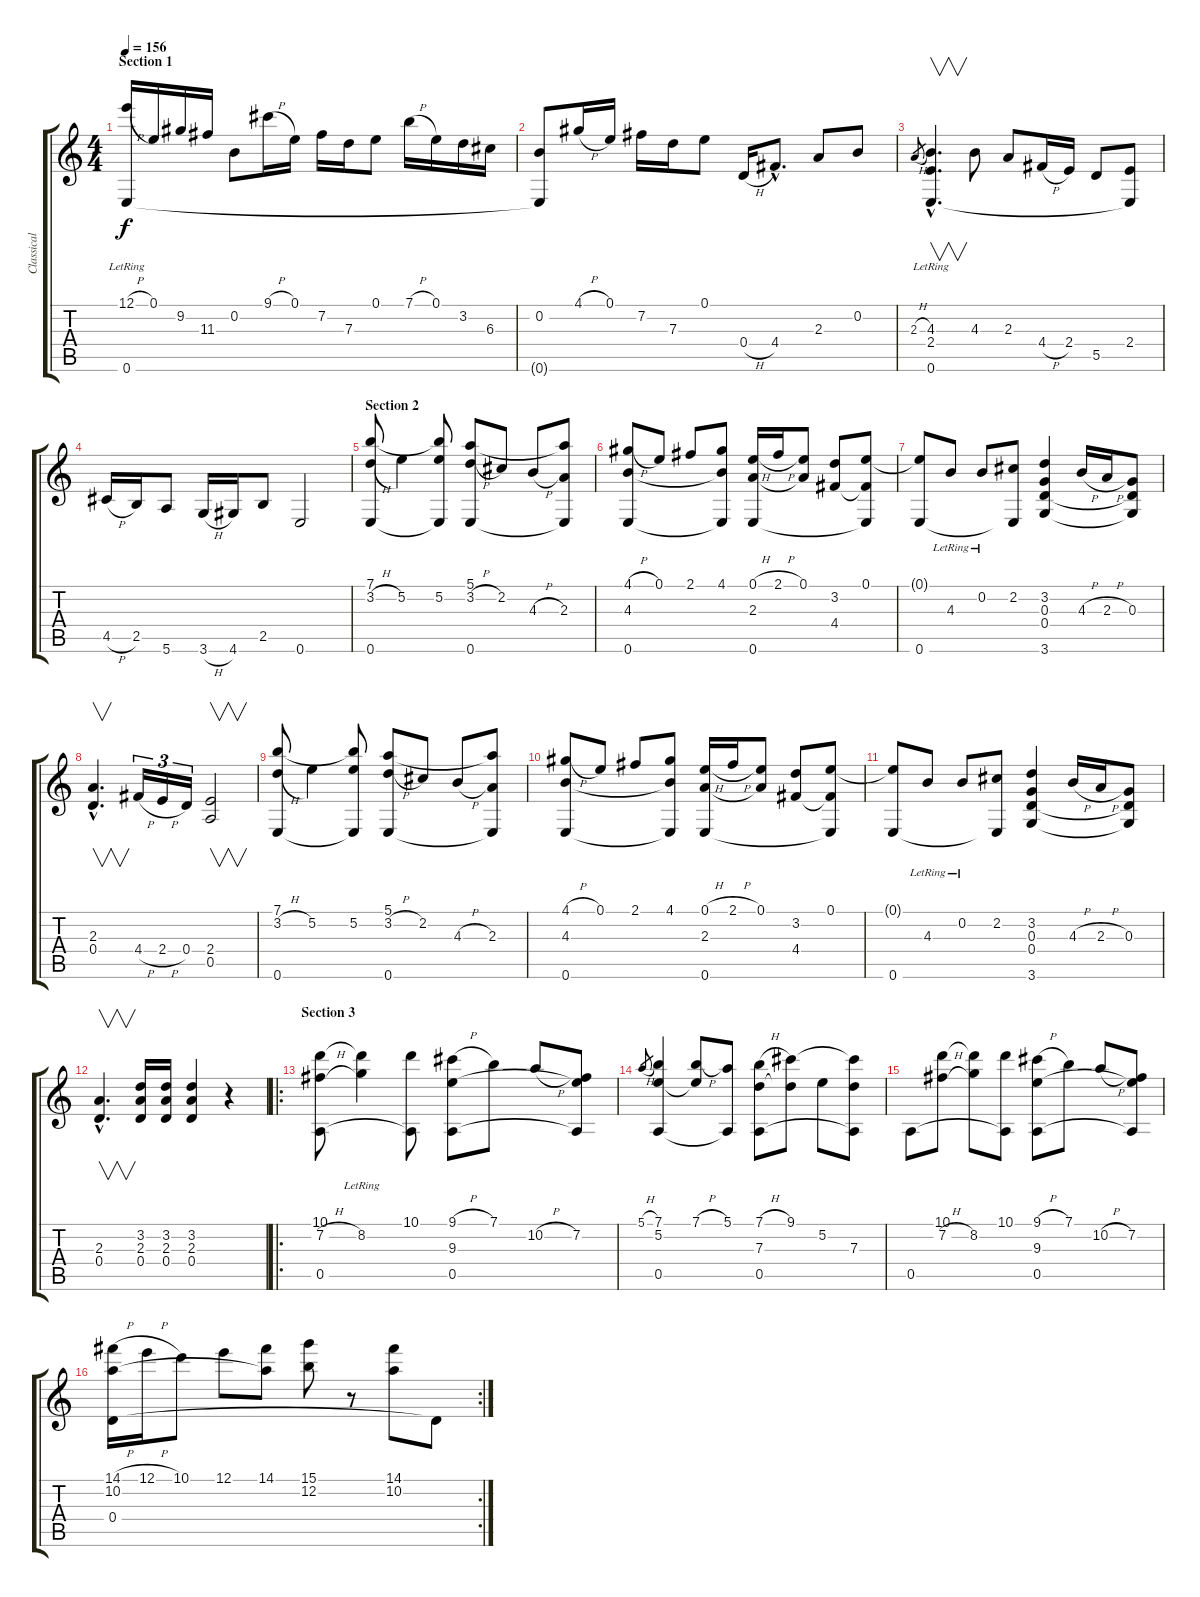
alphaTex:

\track ("Classical Guitar" "Classical ") {instrument acousticguitarnylon}
\staff {score tabs}
\tuning (E4 B3 G3 D3 A2 E2) {hide}
\ts (4 4)
\section ("" "Section 1")
\tempo 156
\clef g2
\ks c
(12.1{h} 0.6{lr}).16{dy f instrument acousticguitarnylon} 0.1.16 9.2.16 11.3.16 0.2.8 9.1{h}.16 0.1.16 7.2.16 7.3.16 0.1.8 7.1{h}.16 0.1.16 3.2.16 6.3.16 |
(0.2 0.6{t}).8 4.1{h}.16 0.1.16 7.2.16 7.3.16 0.1.8 0.4{h}.16 4.4{hac}.8{d} 2.3.8 0.2.8 |
2.3{h}.8{gr} (4.3{hac} 2.4{hac} 0.6{hac lr}).4{v d} 4.3.8 2.3.8 4.4{h}.16 2.4.16 5.5.8 (2.4 0.6{t}).8 |
4.5{h}.16 2.5.16 5.6.8 3.6{h}.16 4.6.16 2.5.8 0.6.2 |
\section ("" "Section 2")
(7.1 3.2{h} 0.6).8 5.2.4 (7.1{t} 5.2 0.6{t}).8 (5.1 3.2{h} 0.6).8 2.2.8 4.3{h}.8 (5.1{t} 2.3 0.6{t}).8 |
(4.1{h} 4.3 0.6).8 0.1.8 2.1.8 (4.1 4.3{t} 0.6{t}).8 (0.1{h} 2.3 0.6).16 2.1{h}.16 (0.1 2.3{t}).8 (3.2 4.4).8 (0.1 4.4{t} 0.6{t}).8 |
(0.1{t} 0.6).8 4.3{lr}.8 0.2{lr}.8 (2.2 0.6{t}).8 (3.2 0.3 0.4 3.6).4 4.3{h}.16 2.3{h}.16 (0.3 0.4{t} 3.6{t}).8 |
(2.3{hac} 0.4{hac}).4{v d} 4.4{h}.16{tu (3 2)} 2.4{h}.16{tu (3 2)} 0.4.16{tu (3 2)} (2.4 0.5).2{v} |
(7.1 3.2{h} 0.6).8 5.2.4 (7.1{t} 5.2 0.6{t}).8 (5.1 3.2{h} 0.6).8 2.2.8 4.3{h}.8 (5.1{t} 2.3 0.6{t}).8 |
(4.1{h} 4.3 0.6).8 0.1.8 2.1.8 (4.1 4.3{t} 0.6{t}).8 (0.1{h} 2.3 0.6).16 2.1{h}.16 (0.1 2.3{t}).8 (3.2 4.4).8 (0.1 4.4{t} 0.6{t}).8 |
(0.1{t} 0.6).8 4.3{lr}.8 0.2{lr}.8 (2.2 0.6{t}).8 (3.2 0.3 0.4 3.6).4 4.3{h}.16 2.3{h}.16 (0.3 0.4{t} 3.6{t}).8 |
(2.3{hac} 0.4{hac}).4{v d} (3.2 2.3 0.4).16 (3.2 2.3 0.4).16 (3.2 2.3 0.4).4 r.4 |
\ro
\section ("" "Section 3")
(10.1 7.2{h} 0.5).8 (10.1{t} 8.2{lr}).4 (10.1 0.5{t}).8 (9.1{h} 9.3 0.5).8 7.1.8 10.2{h}.8 (7.2 9.3{t} 0.5{t}).8 |
5.1{h}.8{gr} (7.1 5.2 0.5).4 (7.1{h} 5.2{t}).8 (5.1 0.5{t}).8 (7.1{h} 7.3 0.5).8 (9.1 7.3{t}).8 5.2.8 (9.1{t} 7.3 0.5{t}).8 |
0.5.8 (10.1 7.2{h}).8 (10.1{t} 8.2).8 (10.1 0.5{t}).8 (9.1{h} 9.3 0.5).8 7.1.8 10.2{h}.8 (7.2 9.3{t} 0.5{t}).8 |
\rc 2
(14.1{h} 10.2 0.4).16 12.1{h}.16 10.1.8 12.1.8 (14.1 10.2{t}).8 (15.1 12.2).8 r.8 (14.1 10.2).8 0.4{t}.8
